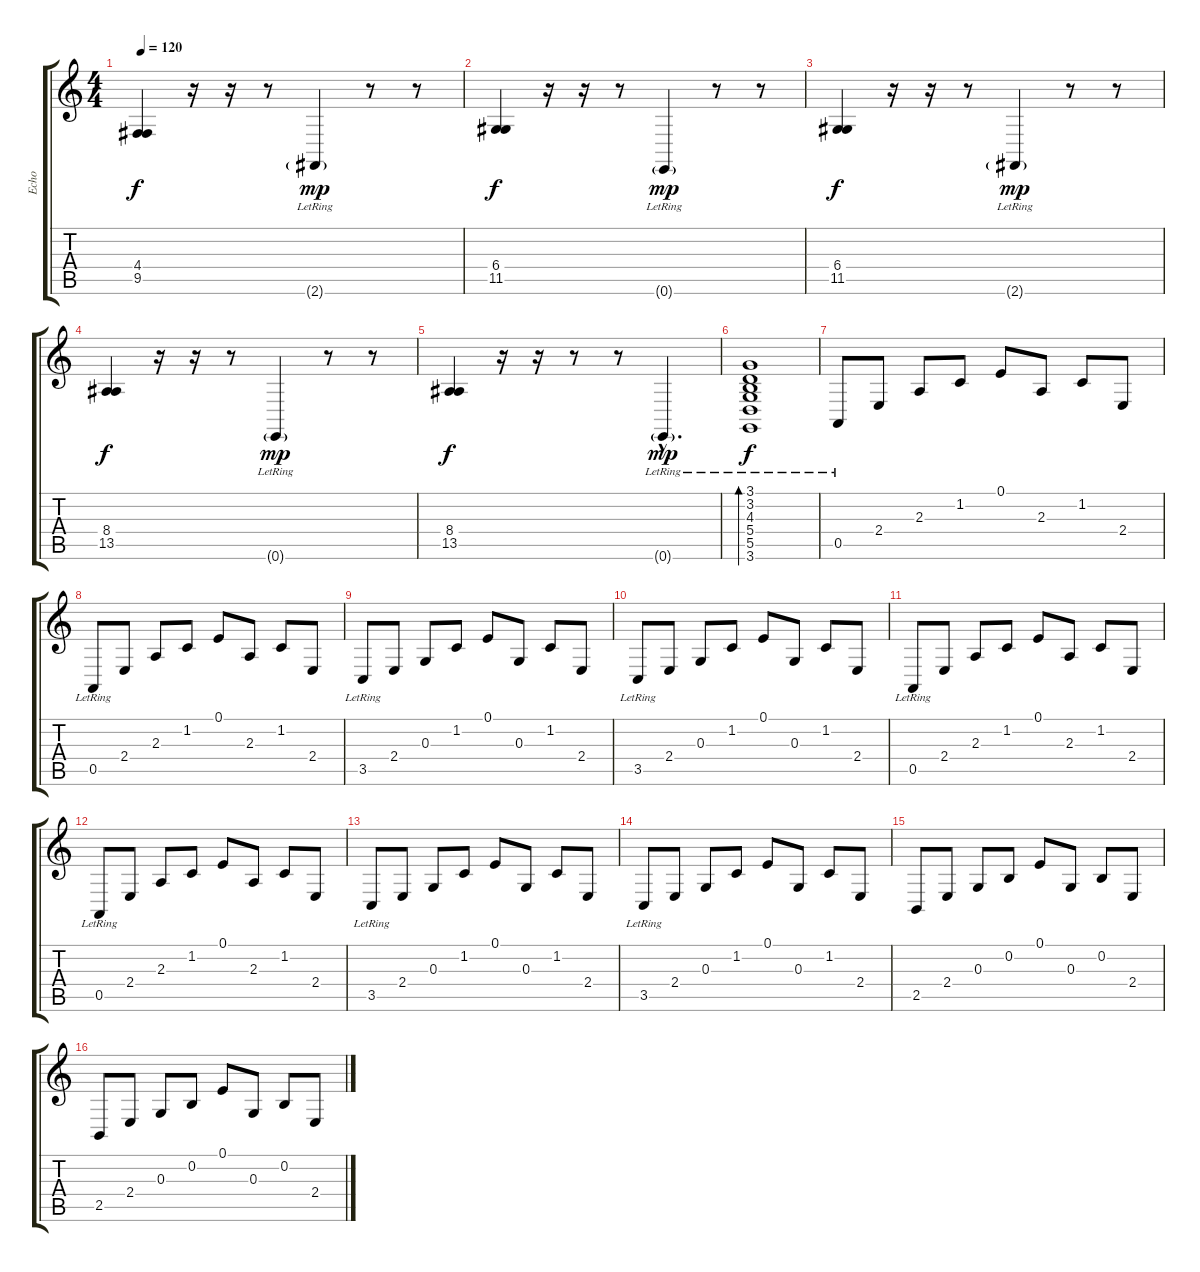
\track ("Echo" "Echo") {instrument fx1rain}
\staff {score tabs}
\tuning (E4 B3 G3 D3 A2 E2) {hide}
\ts (4 4)
\tempo 120
\clef g2
\ks c
(4.4 9.5).4{dy f} r.16 r.16 r.8 2.6{g lr}.4{dy mp} r.8 r.8 |
(6.4 11.5).4{dy f} r.16 r.16 r.8 0.6{g lr}.4{dy mp} r.8 r.8 |
(6.4 11.5).4{dy f} r.16 r.16 r.8 2.6{g lr}.4{dy mp} r.8 r.8 |
(8.4 13.5).4{dy f} r.16 r.16 r.8 0.6{g lr}.4{dy mp} r.8 r.8 |
(8.4 13.5).4{dy f} r.16 r.16 r.8 r.8 0.6{g hac lr}.4{d dy mp} |
(3.1{lr} 3.2{lr} 4.3{lr} 5.4{lr} 5.5{lr} 3.6{lr}).1{bd 240 dy f} |
0.5{lr}.8 2.4.8 2.3.8 1.2.8 0.1.8 2.3.8 1.2.8 2.4.8 |
0.5{lr}.8 2.4.8 2.3.8 1.2.8 0.1.8 2.3.8 1.2.8 2.4.8 |
3.5{lr}.8 2.4.8 0.3.8 1.2.8 0.1.8 0.3.8 1.2.8 2.4.8 |
3.5{lr}.8 2.4.8 0.3.8 1.2.8 0.1.8 0.3.8 1.2.8 2.4.8 |
0.5{lr}.8 2.4.8 2.3.8 1.2.8 0.1.8 2.3.8 1.2.8 2.4.8 |
0.5{lr}.8 2.4.8 2.3.8 1.2.8 0.1.8 2.3.8 1.2.8 2.4.8 |
3.5{lr}.8 2.4.8 0.3.8 1.2.8 0.1.8 0.3.8 1.2.8 2.4.8 |
3.5{lr}.8 2.4.8 0.3.8 1.2.8 0.1.8 0.3.8 1.2.8 2.4.8 |
2.5.8 2.4.8 0.3.8 0.2.8 0.1.8 0.3.8 0.2.8 2.4.8 |
2.5.8 2.4.8 0.3.8 0.2.8 0.1.8 0.3.8 0.2.8 2.4.8
